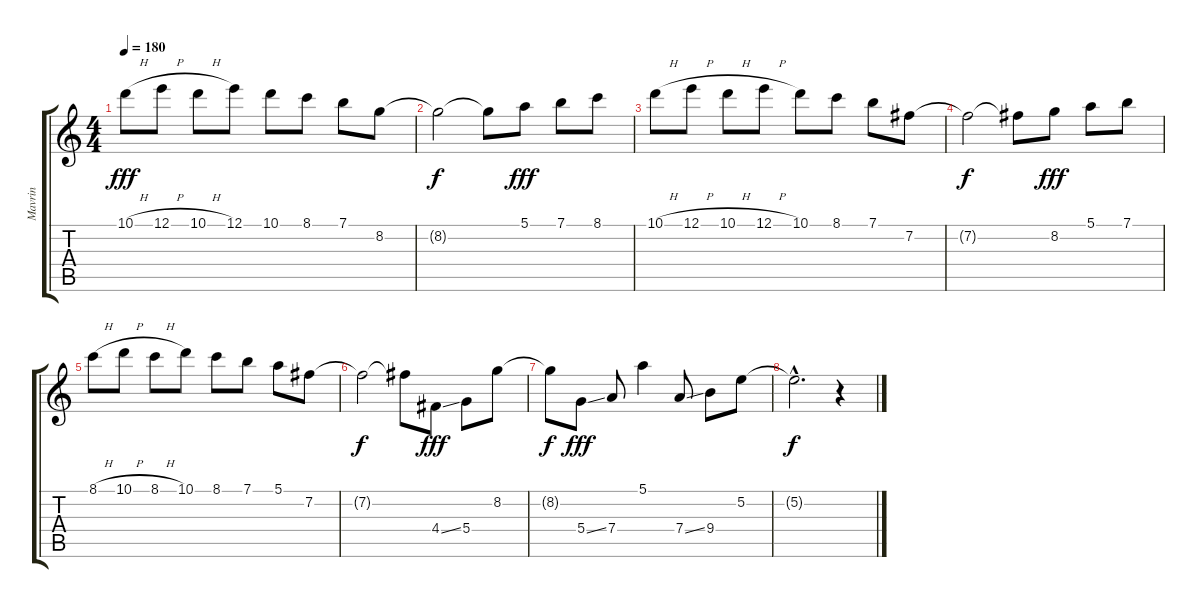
\track ("Mavrin" "Mavrin") {instrument overdrivenguitar}
\staff {score tabs}
\tuning (E4 B3 G3 D3 A2 E2) {hide}
\ts (4 4)
\tempo 180
\clef g2
\ks c
10.1{h}.8{dy fff} 12.1{h}.8 10.1{h}.8 12.1.8 10.1.8 8.1.8 7.1.8 8.2.8 |
8.2{t}.2{dy f} 8.2{t}.8 5.1.8{dy fff} 7.1.8 8.1.8 |
10.1{h}.8 12.1{h}.8 10.1{h}.8 12.1{h}.8 10.1.8 8.1.8 7.1.8 7.2.8 |
7.2{t}.2{dy f} 7.2{t}.8 8.2.8{dy fff} 5.1.8 7.1.8 |
8.1{h}.8 10.1{h}.8 8.1{h}.8 10.1.8 8.1.8 7.1.8 5.1.8 7.2.8 |
7.2{t}.2{dy f} 7.2{t}.8 4.4{ss}.8{dy fff} 5.4.8 8.2.8 |
8.2{t}.8{dy f} 5.4{ss}.8{dy fff} 7.4.8 5.1.4 7.4{ss}.8 9.4.8 5.2.8 |
5.2{hac t}.2{d dy f} r.4
